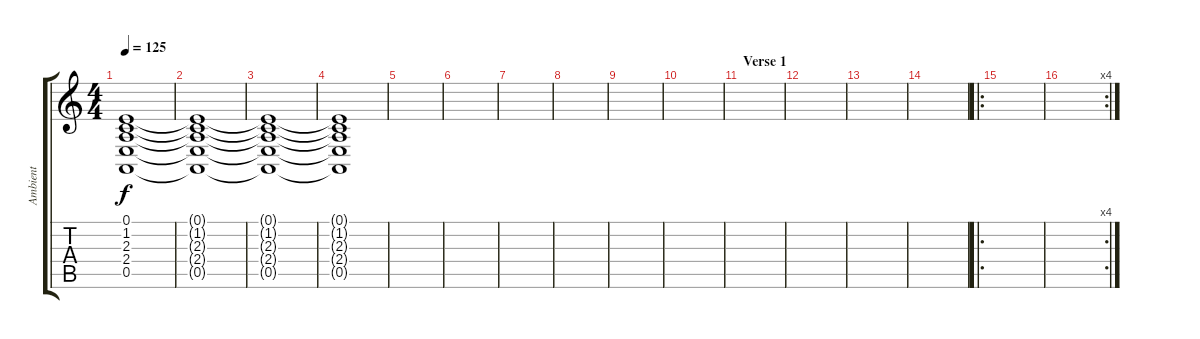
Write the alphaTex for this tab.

\track ("Ambient" "Ambient") {instrument stringensemble1}
\staff {score tabs}
\tuning (E4 B3 G3 D3 A2 E2) {hide}
\ts (4 4)
\tempo 125
\clef g2
\ks c
(0.1{t} 1.2{t} 2.3{t} 2.4{t} 0.5{t}).1{dy f} |
(0.1{t} 1.2{t} 2.3{t} 2.4{t} 0.5{t}).1 |
(0.1{t} 1.2{t} 2.3{t} 2.4{t} 0.5{t}).1 |
(0.1{t} 1.2{t} 2.3{t} 2.4{t} 0.5{t}).1 |
|
|
|
|
|
|
\section ("" "Verse 1")
|
|
|
|
\ro
|
\rc 4
